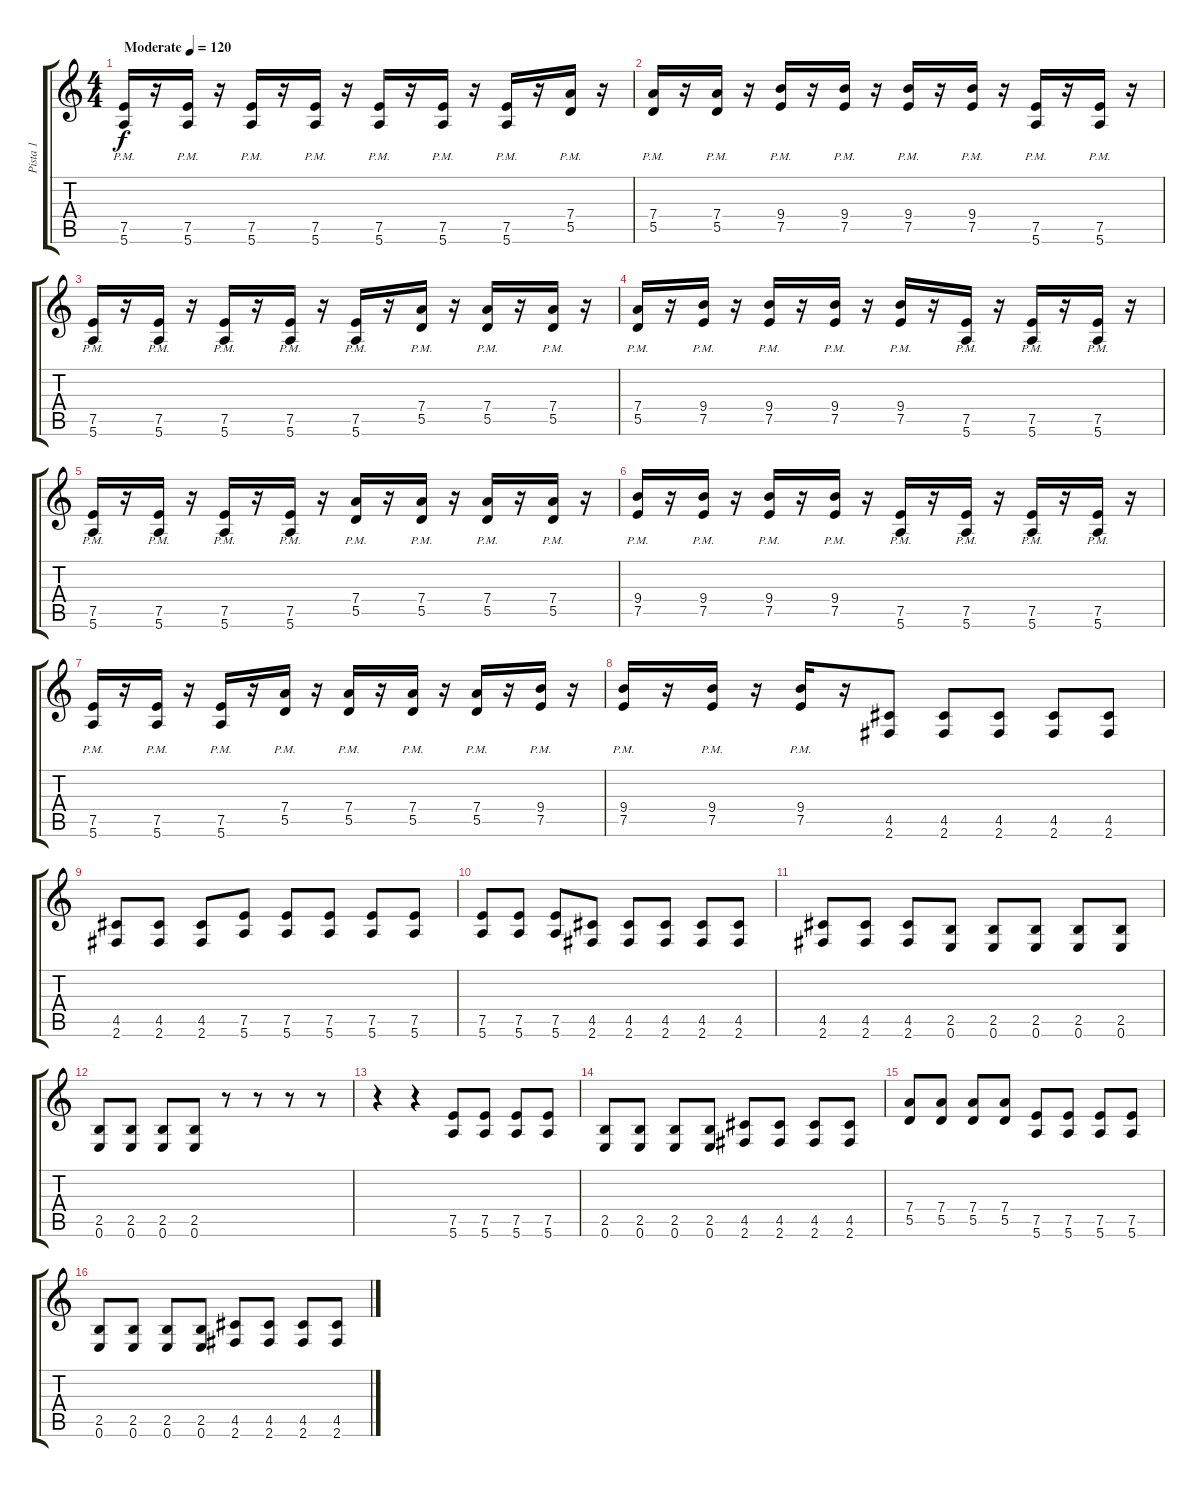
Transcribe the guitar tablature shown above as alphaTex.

\track ("Pista 1" "Pista 1") {instrument distortionguitar}
\staff {score tabs}
\tuning (E4 B3 G3 D3 A2 E2) {hide}
\ts (4 4)
\tempo (120 "Moderate")
\clef g2
\ks c
(7.5{pm} 5.6{pm}).16{dy f instrument distortionguitar} r.16 (7.5{pm} 5.6{pm}).16 r.16 (7.5{pm} 5.6{pm}).16 r.16 (7.5{pm} 5.6{pm}).16 r.16 (7.5{pm} 5.6{pm}).16 r.16 (7.5{pm} 5.6{pm}).16 r.16 (7.5{pm} 5.6{pm}).16 r.16 (7.4{pm} 5.5{pm}).16 r.16 |
(7.4{pm} 5.5{pm}).16 r.16 (7.4{pm} 5.5{pm}).16 r.16 (9.4{pm} 7.5{pm}).16 r.16 (9.4{pm} 7.5{pm}).16 r.16 (9.4{pm} 7.5{pm}).16 r.16 (9.4{pm} 7.5{pm}).16 r.16 (7.5{pm} 5.6{pm}).16 r.16 (7.5{pm} 5.6{pm}).16 r.16 |
(7.5{pm} 5.6{pm}).16 r.16 (7.5{pm} 5.6{pm}).16 r.16 (7.5{pm} 5.6{pm}).16 r.16 (7.5{pm} 5.6{pm}).16 r.16 (7.5{pm} 5.6{pm}).16 r.16 (7.4{pm} 5.5{pm}).16 r.16 (7.4{pm} 5.5{pm}).16 r.16 (7.4{pm} 5.5{pm}).16 r.16 |
(7.4{pm} 5.5{pm}).16 r.16 (9.4{pm} 7.5{pm}).16 r.16 (9.4{pm} 7.5{pm}).16 r.16 (9.4{pm} 7.5{pm}).16 r.16 (9.4{pm} 7.5{pm}).16 r.16 (7.5{pm} 5.6{pm}).16 r.16 (7.5{pm} 5.6{pm}).16 r.16 (7.5{pm} 5.6{pm}).16 r.16 |
(7.5{pm} 5.6{pm}).16 r.16 (7.5{pm} 5.6{pm}).16 r.16 (7.5{pm} 5.6{pm}).16 r.16 (7.5{pm} 5.6{pm}).16 r.16 (7.4{pm} 5.5{pm}).16 r.16 (7.4{pm} 5.5{pm}).16 r.16 (7.4{pm} 5.5{pm}).16 r.16 (7.4{pm} 5.5{pm}).16 r.16 |
(9.4{pm} 7.5{pm}).16 r.16 (9.4{pm} 7.5{pm}).16 r.16 (9.4{pm} 7.5{pm}).16 r.16 (9.4{pm} 7.5{pm}).16 r.16 (7.5{pm} 5.6{pm}).16 r.16 (7.5{pm} 5.6{pm}).16 r.16 (7.5{pm} 5.6{pm}).16 r.16 (7.5{pm} 5.6{pm}).16 r.16 |
(7.5{pm} 5.6{pm}).16 r.16 (7.5{pm} 5.6{pm}).16 r.16 (7.5{pm} 5.6{pm}).16 r.16 (7.4{pm} 5.5{pm}).16 r.16 (7.4{pm} 5.5{pm}).16 r.16 (7.4{pm} 5.5{pm}).16 r.16 (7.4{pm} 5.5{pm}).16 r.16 (9.4{pm} 7.5{pm}).16 r.16 |
(9.4{pm} 7.5{pm}).16 r.16 (9.4{pm} 7.5{pm}).16 r.16 (9.4{pm} 7.5{pm}).16 r.16 (4.5 2.6).8 (4.5 2.6).8 (4.5 2.6).8 (4.5 2.6).8 (4.5 2.6).8 |
(4.5 2.6).8 (4.5 2.6).8 (4.5 2.6).8 (7.5 5.6).8 (7.5 5.6).8 (7.5 5.6).8 (7.5 5.6).8 (7.5 5.6).8 |
(7.5 5.6).8 (7.5 5.6).8 (7.5 5.6).8 (4.5 2.6).8 (4.5 2.6).8 (4.5 2.6).8 (4.5 2.6).8 (4.5 2.6).8 |
(4.5 2.6).8 (4.5 2.6).8 (4.5 2.6).8 (2.5 0.6).8 (2.5 0.6).8 (2.5 0.6).8 (2.5 0.6).8 (2.5 0.6).8 |
(2.5 0.6).8 (2.5 0.6).8 (2.5 0.6).8 (2.5 0.6).8 r.8 r.8 r.8 r.8 |
r.4 r.4 (7.5 5.6).8 (7.5 5.6).8 (7.5 5.6).8 (7.5 5.6).8 |
(2.5 0.6).8 (2.5 0.6).8 (2.5 0.6).8 (2.5 0.6).8 (4.5 2.6).8 (4.5 2.6).8 (4.5 2.6).8 (4.5 2.6).8 |
(7.4 5.5).8 (7.4 5.5).8 (7.4 5.5).8 (7.4 5.5).8 (7.5 5.6).8 (7.5 5.6).8 (7.5 5.6).8 (7.5 5.6).8 |
(2.5 0.6).8 (2.5 0.6).8 (2.5 0.6).8 (2.5 0.6).8 (4.5 2.6).8 (4.5 2.6).8 (4.5 2.6).8 (4.5 2.6).8
